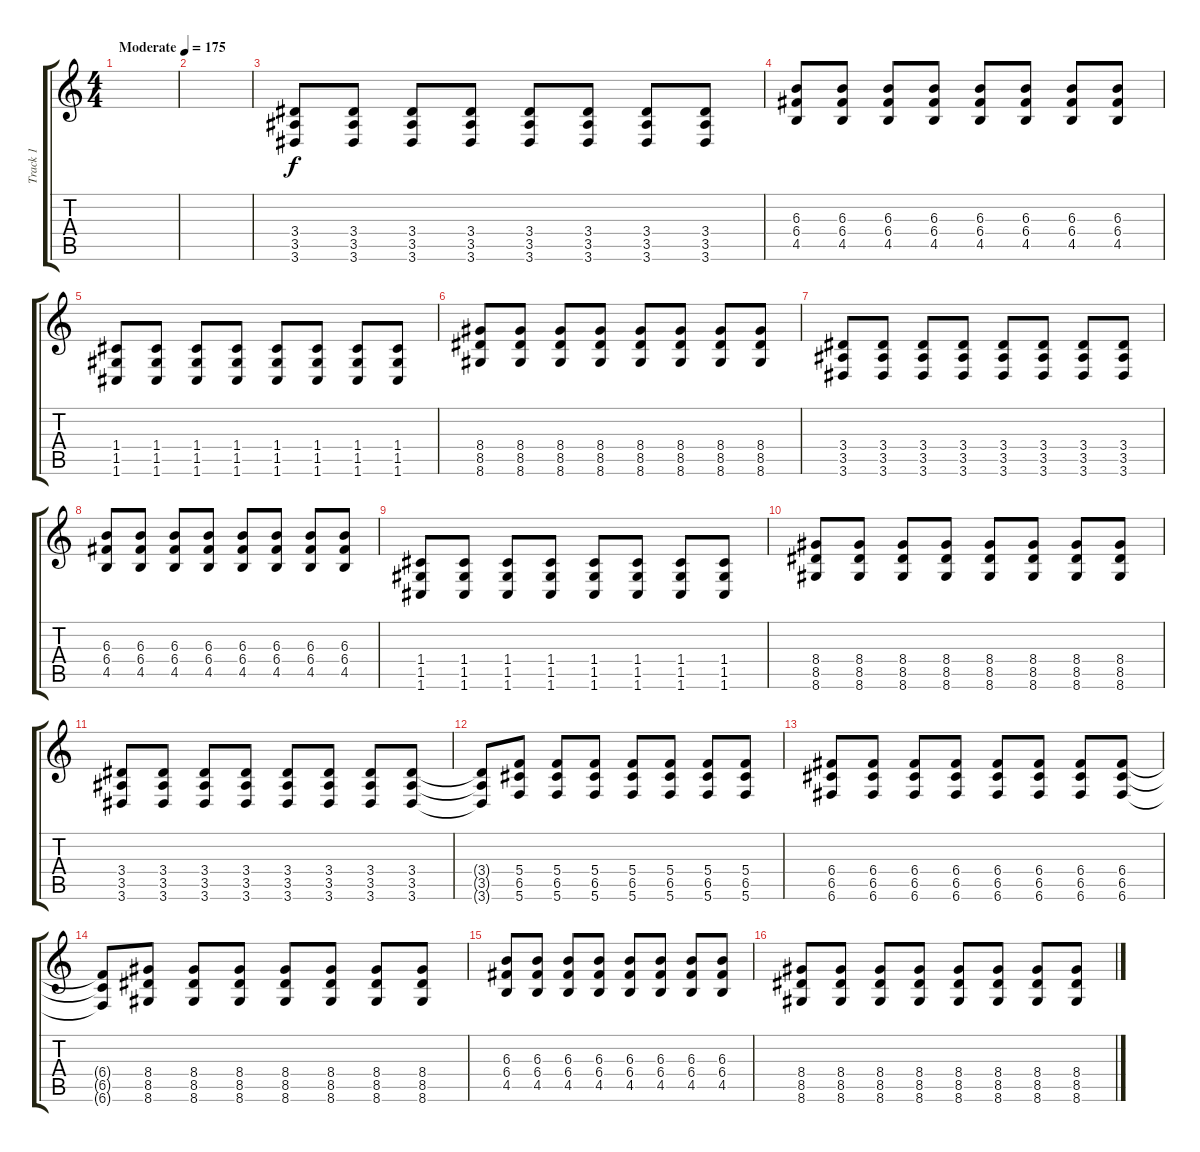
\track ("Track 1" "Track 1") {instrument overdrivenguitar}
\staff {score tabs}
\tuning (D4 A3 F3 C3 G2 C2) {hide}
\ts (4 4)
\tempo (175 "Moderate")
\clef g2
\ks c
|
|
(3.4 3.5 3.6).8 (3.4 3.5 3.6).8 (3.4 3.5 3.6).8 (3.4 3.5 3.6).8 (3.4 3.5 3.6).8 (3.4 3.5 3.6).8 (3.4 3.5 3.6).8 (3.4 3.5 3.6).8 |
(6.3 6.4 4.5).8 (6.3 6.4 4.5).8 (6.3 6.4 4.5).8 (6.3 6.4 4.5).8 (6.3 6.4 4.5).8 (6.3 6.4 4.5).8 (6.3 6.4 4.5).8 (6.3 6.4 4.5).8 |
(1.4 1.5 1.6).8 (1.4 1.5 1.6).8 (1.4 1.5 1.6).8 (1.4 1.5 1.6).8 (1.4 1.5 1.6).8 (1.4 1.5 1.6).8 (1.4 1.5 1.6).8 (1.4 1.5 1.6).8 |
(8.4 8.5 8.6).8 (8.4 8.5 8.6).8 (8.4 8.5 8.6).8 (8.4 8.5 8.6).8 (8.4 8.5 8.6).8 (8.4 8.5 8.6).8 (8.4 8.5 8.6).8 (8.4 8.5 8.6).8 |
(3.4 3.5 3.6).8 (3.4 3.5 3.6).8 (3.4 3.5 3.6).8 (3.4 3.5 3.6).8 (3.4 3.5 3.6).8 (3.4 3.5 3.6).8 (3.4 3.5 3.6).8 (3.4 3.5 3.6).8 |
(6.3 6.4 4.5).8 (6.3 6.4 4.5).8 (6.3 6.4 4.5).8 (6.3 6.4 4.5).8 (6.3 6.4 4.5).8 (6.3 6.4 4.5).8 (6.3 6.4 4.5).8 (6.3 6.4 4.5).8 |
(1.4 1.5 1.6).8 (1.4 1.5 1.6).8 (1.4 1.5 1.6).8 (1.4 1.5 1.6).8 (1.4 1.5 1.6).8 (1.4 1.5 1.6).8 (1.4 1.5 1.6).8 (1.4 1.5 1.6).8 |
(8.4 8.5 8.6).8 (8.4 8.5 8.6).8 (8.4 8.5 8.6).8 (8.4 8.5 8.6).8 (8.4 8.5 8.6).8 (8.4 8.5 8.6).8 (8.4 8.5 8.6).8 (8.4 8.5 8.6).8 |
(3.4 3.5 3.6).8 (3.4 3.5 3.6).8 (3.4 3.5 3.6).8 (3.4 3.5 3.6).8 (3.4 3.5 3.6).8 (3.4 3.5 3.6).8 (3.4 3.5 3.6).8 (3.4 3.5 3.6).8 |
(3.4{t} 3.5{t} 3.6{t}).8 (5.4 6.5 5.6).8 (5.4 6.5 5.6).8 (5.4 6.5 5.6).8 (5.4 6.5 5.6).8 (5.4 6.5 5.6).8 (5.4 6.5 5.6).8 (5.4 6.5 5.6).8 |
(6.4 6.5 6.6).8 (6.4 6.5 6.6).8 (6.4 6.5 6.6).8 (6.4 6.5 6.6).8 (6.4 6.5 6.6).8 (6.4 6.5 6.6).8 (6.4 6.5 6.6).8 (6.4 6.5 6.6).8 |
(6.4{t} 6.5{t} 6.6{t}).8 (8.4 8.5 8.6).8 (8.4 8.5 8.6).8 (8.4 8.5 8.6).8 (8.4 8.5 8.6).8 (8.4 8.5 8.6).8 (8.4 8.5 8.6).8 (8.4 8.5 8.6).8 |
(6.3 6.4 4.5).8 (6.3 6.4 4.5).8 (6.3 6.4 4.5).8 (6.3 6.4 4.5).8 (6.3 6.4 4.5).8 (6.3 6.4 4.5).8 (6.3 6.4 4.5).8 (6.3 6.4 4.5).8 |
(8.4 8.5 8.6).8 (8.4 8.5 8.6).8 (8.4 8.5 8.6).8 (8.4 8.5 8.6).8 (8.4 8.5 8.6).8 (8.4 8.5 8.6).8 (8.4 8.5 8.6).8 (8.4 8.5 8.6).8
